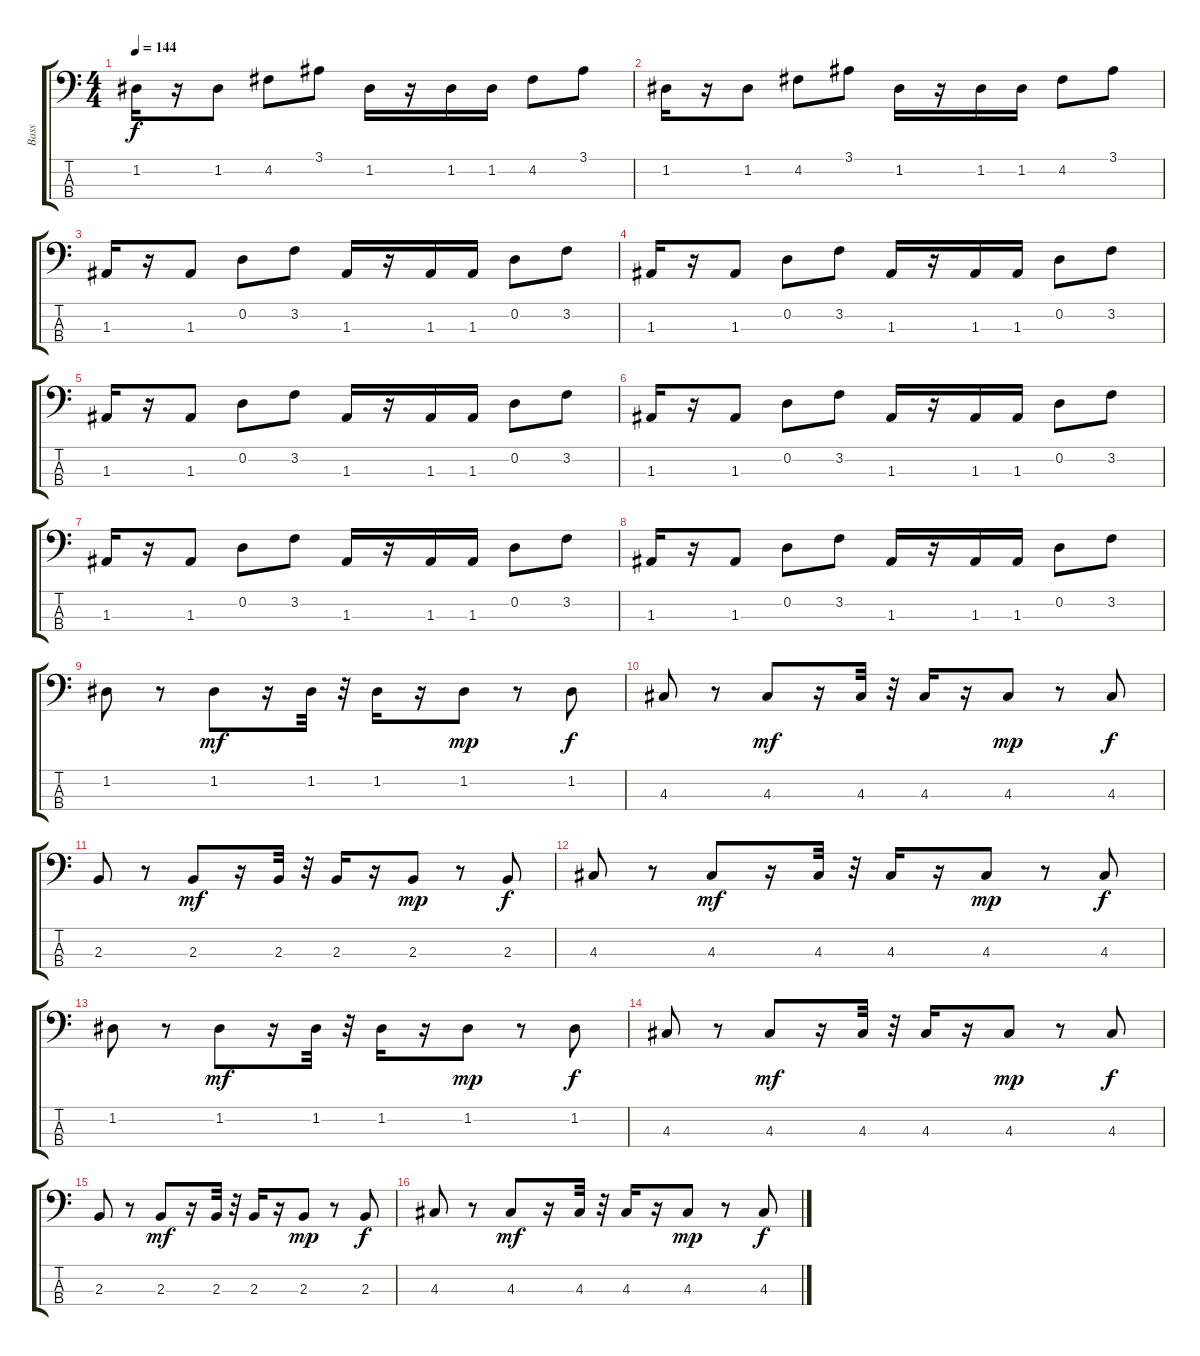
\track ("Bass" "Bass") {instrument fretlessbass}
\staff {score tabs}
\tuning (G2 D2 A1 E1) {hide}
\ts (4 4)
\tempo 144
\clef f4
\ks c
1.2.16{dy f} r.16 1.2.8 4.2.8 3.1.8 1.2.16 r.16 1.2.16 1.2.16 4.2.8 3.1.8 |
1.2.16 r.16 1.2.8 4.2.8 3.1.8 1.2.16 r.16 1.2.16 1.2.16 4.2.8 3.1.8 |
1.3.16 r.16 1.3.8 0.2.8 3.2.8 1.3.16 r.16 1.3.16 1.3.16 0.2.8 3.2.8 |
1.3.16 r.16 1.3.8 0.2.8 3.2.8 1.3.16 r.16 1.3.16 1.3.16 0.2.8 3.2.8 |
1.3.16 r.16 1.3.8 0.2.8 3.2.8 1.3.16 r.16 1.3.16 1.3.16 0.2.8 3.2.8 |
1.3.16 r.16 1.3.8 0.2.8 3.2.8 1.3.16 r.16 1.3.16 1.3.16 0.2.8 3.2.8 |
1.3.16 r.16 1.3.8 0.2.8 3.2.8 1.3.16 r.16 1.3.16 1.3.16 0.2.8 3.2.8 |
1.3.16 r.16 1.3.8 0.2.8 3.2.8 1.3.16 r.16 1.3.16 1.3.16 0.2.8 3.2.8 |
1.2.8 r.8 1.2.8{dy mf} r.16 1.2.32 r.32 1.2.16 r.16 1.2.8{dy mp} r.8 1.2.8{dy f} |
4.3.8 r.8 4.3.8{dy mf} r.16 4.3.32 r.32 4.3.16 r.16 4.3.8{dy mp} r.8 4.3.8{dy f} |
2.3.8 r.8 2.3.8{dy mf} r.16 2.3.32 r.32 2.3.16 r.16 2.3.8{dy mp} r.8 2.3.8{dy f} |
4.3.8 r.8 4.3.8{dy mf} r.16 4.3.32 r.32 4.3.16 r.16 4.3.8{dy mp} r.8 4.3.8{dy f} |
1.2.8 r.8 1.2.8{dy mf} r.16 1.2.32 r.32 1.2.16 r.16 1.2.8{dy mp} r.8 1.2.8{dy f} |
4.3.8 r.8 4.3.8{dy mf} r.16 4.3.32 r.32 4.3.16 r.16 4.3.8{dy mp} r.8 4.3.8{dy f} |
2.3.8 r.8 2.3.8{dy mf} r.16 2.3.32 r.32 2.3.16 r.16 2.3.8{dy mp} r.8 2.3.8{dy f} |
4.3.8 r.8 4.3.8{dy mf} r.16 4.3.32 r.32 4.3.16 r.16 4.3.8{dy mp} r.8 4.3.8{dy f}
